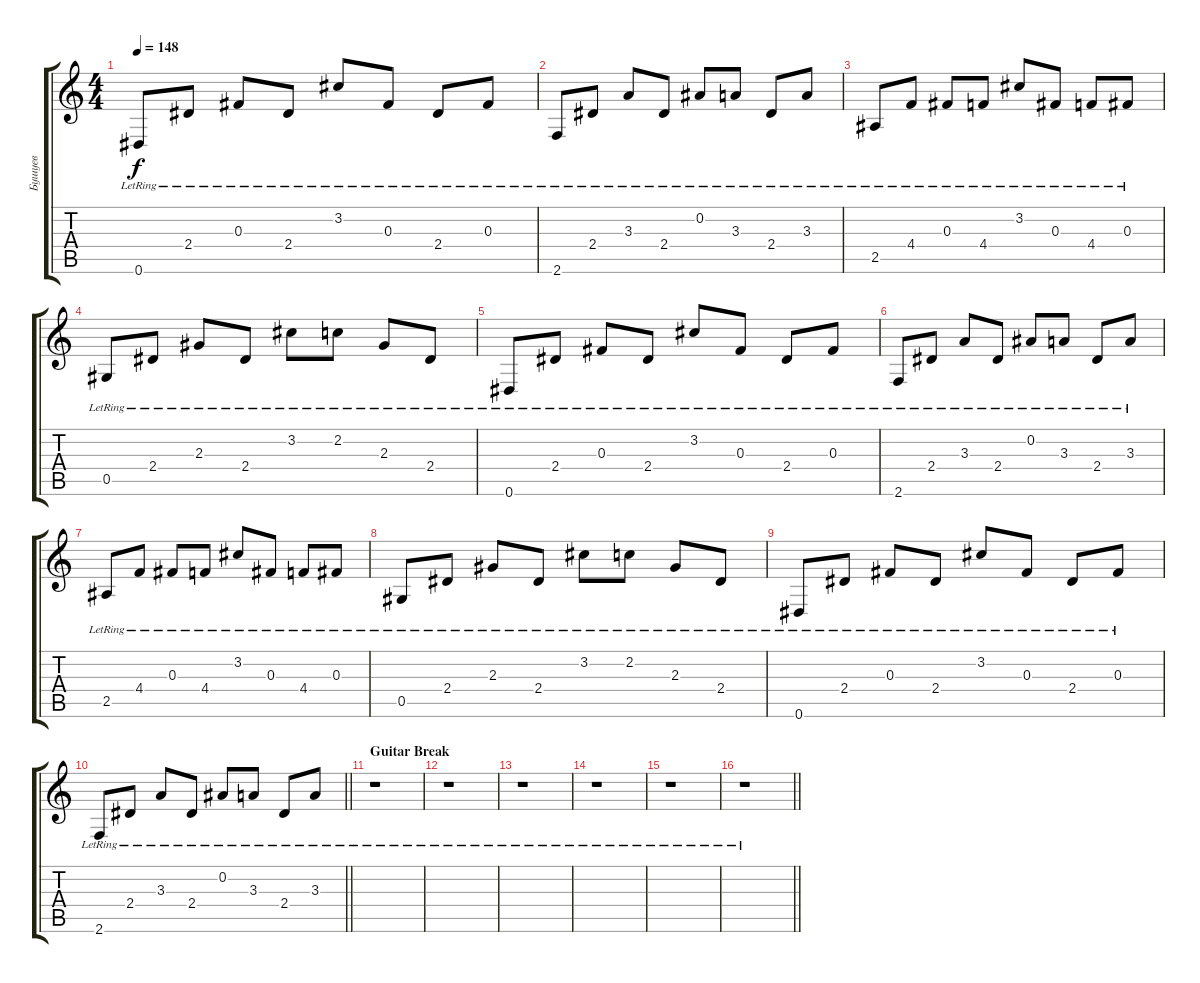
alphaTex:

\track ("Бушуев" "Бушуев") {instrument acousticguitarsteel}
\staff {score tabs}
\tuning (Eb4 Bb3 Gb3 Db3 Ab2 Eb2) {hide}
\ts (4 4)
\tempo 148
\clef g2
\ks c
0.6{lr}.8{dy f} 2.4{lr}.8 0.3{lr}.8 2.4{lr}.8 3.2{lr}.8 0.3{lr}.8 2.4{lr}.8 0.3{lr}.8 |
2.6{lr}.8 2.4{lr}.8 3.3{lr}.8 2.4{lr}.8 0.2{lr}.8 3.3{lr}.8 2.4{lr}.8 3.3{lr}.8 |
2.5{lr}.8 4.4{lr}.8 0.3{lr}.8 4.4{lr}.8 3.2{lr}.8 0.3{lr}.8 4.4{lr}.8 0.3{lr}.8 |
0.5{lr}.8 2.4{lr}.8 2.3{lr}.8 2.4{lr}.8 3.2{lr}.8 2.2{lr}.8 2.3{lr}.8 2.4{lr}.8 |
0.6{lr}.8 2.4{lr}.8 0.3{lr}.8 2.4{lr}.8 3.2{lr}.8 0.3{lr}.8 2.4{lr}.8 0.3{lr}.8 |
2.6{lr}.8 2.4{lr}.8 3.3{lr}.8 2.4{lr}.8 0.2{lr}.8 3.3{lr}.8 2.4{lr}.8 3.3{lr}.8 |
2.5{lr}.8 4.4{lr}.8 0.3{lr}.8 4.4{lr}.8 3.2{lr}.8 0.3{lr}.8 4.4{lr}.8 0.3{lr}.8 |
0.5{lr}.8 2.4{lr}.8 2.3{lr}.8 2.4{lr}.8 3.2{lr}.8 2.2{lr}.8 2.3{lr}.8 2.4{lr}.8 |
0.6{lr}.8 2.4{lr}.8 0.3{lr}.8 2.4{lr}.8 3.2{lr}.8 0.3{lr}.8 2.4{lr}.8 0.3{lr}.8 |
\barLineRight lightlight
2.6{lr}.8 2.4{lr}.8 3.3{lr}.8 2.4{lr}.8 0.2{lr}.8 3.3{lr}.8 2.4{lr}.8 3.3{lr}.8 |
\section ("" "Guitar Break")
r.1 |
r.1 |
r.1 |
r.1 |
r.1 |
\barLineRight lightlight
r.1
